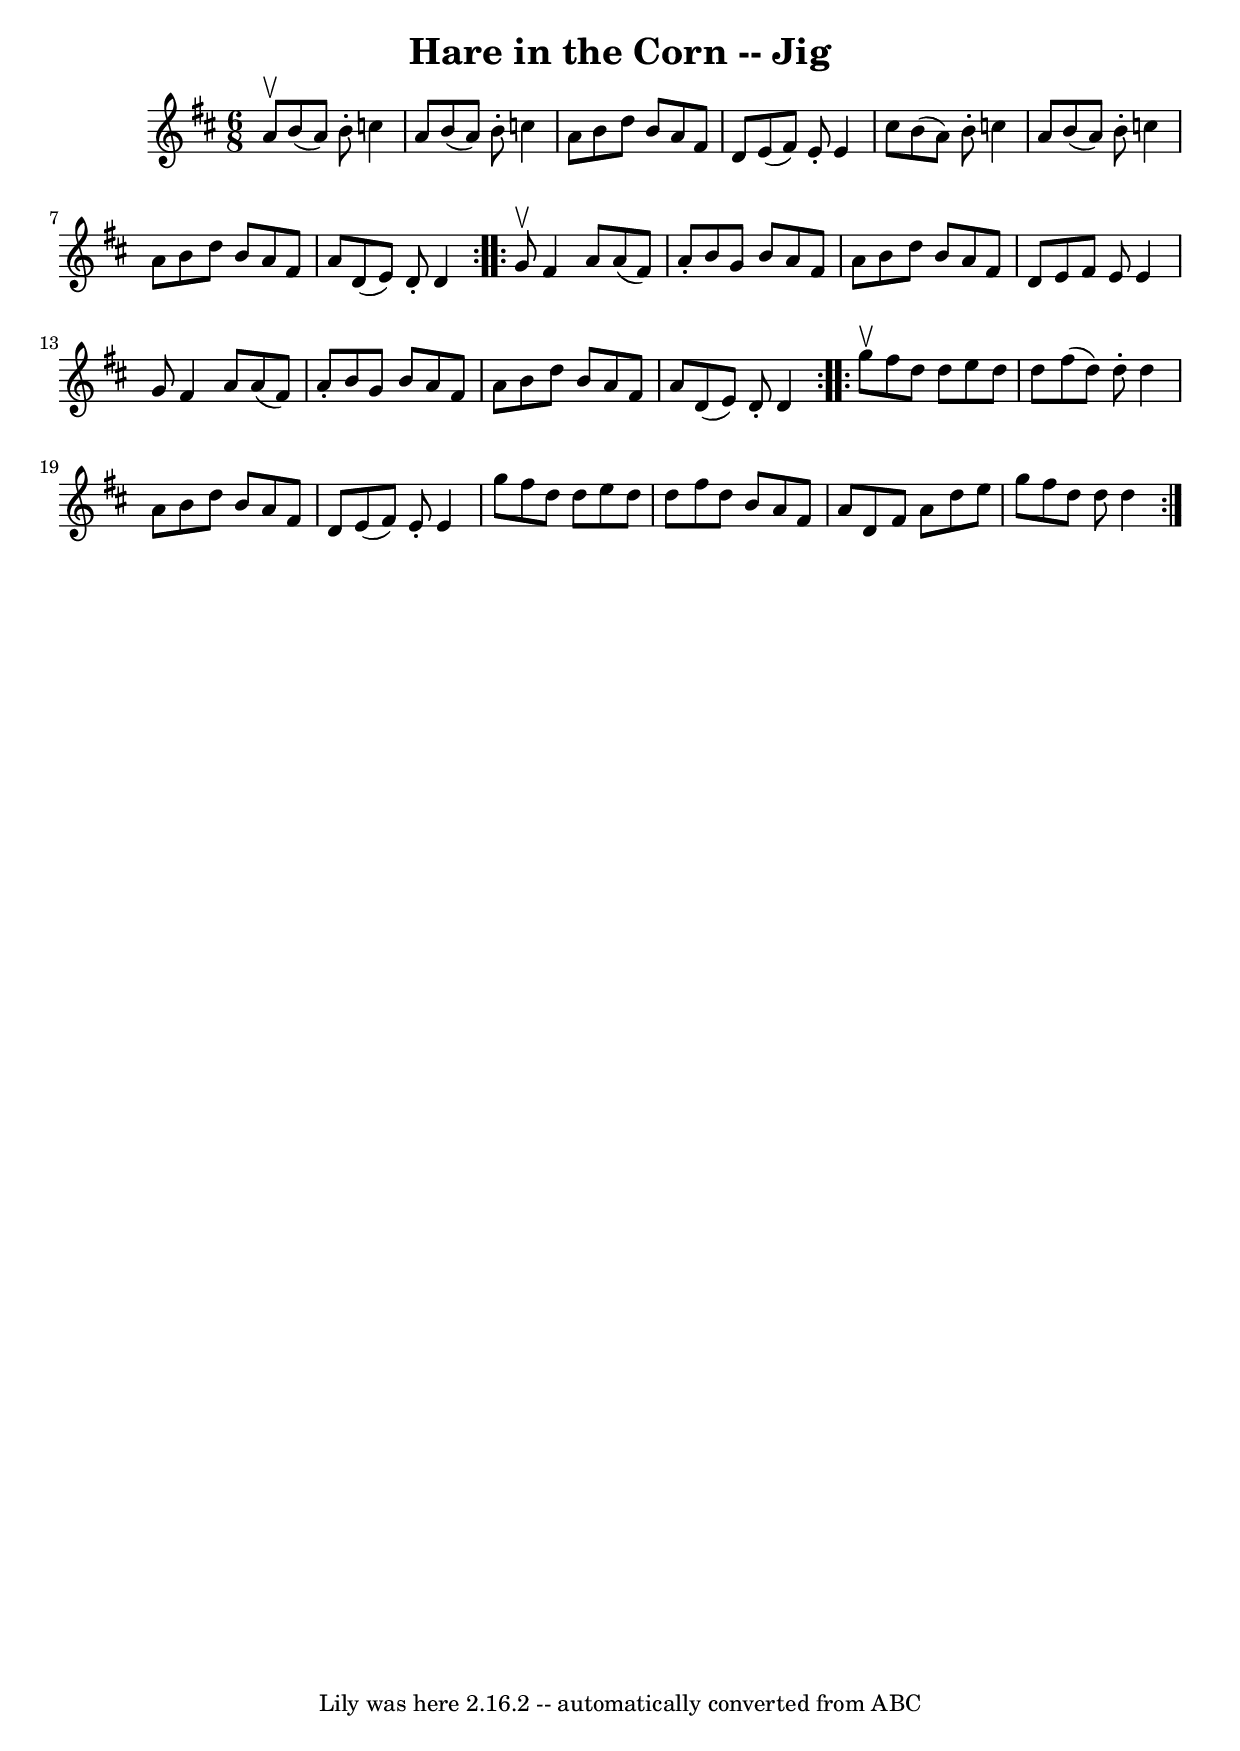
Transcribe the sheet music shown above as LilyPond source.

\version "2.7.40"
\include "Mammoth.ily"
\header {
	%% book = "Ryan's Mammoth Collection"
	crossRefNumber = "1"
	footnotes = "\\\\84 432"
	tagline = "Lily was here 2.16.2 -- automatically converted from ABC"
	title = "Hare in the Corn -- Jig"
}
voicedefault =  {
\set Score.defaultBarType = "empty"

\repeat volta 2 {
\time 6/8 \key d \major a'8^\upbow |
 b'8 (a'8) b'8 -.   
c''4 a'8    |
 b'8 (a'8) b'8 -. c''4 a'8    |
   
b'8 d''8 b'8 a'8 fis'8 d'8    |
 e'8 (fis'8) e'8 
-. e'4 cis''8    |
 b'8 (a'8) b'8 -. c''4 a'8    
|
 b'8 (a'8) b'8 -. c''4 a'8    |
 b'8 d''8    
b'8 a'8 fis'8 a'8    |
 d'8 (e'8) d'8 -. d'4    }    
 \repeat volta 2 { g'8^\upbow |
 fis'4 a'8 a'8 (fis'8) 
 a'8 -.   |
 b'8 g'8 b'8 a'8 fis'8 a'8    |
   
b'8 d''8 b'8 a'8 fis'8 d'8    |
 e'8 fis'8 e'8    
e'4 g'8    |
 fis'4 a'8 a'8 (fis'8) a'8 -.   
|
 b'8 g'8 b'8 a'8 fis'8 a'8    |
 b'8 d''8   
 b'8 a'8 fis'8 a'8    |
 d'8 (e'8) d'8 -. d'4    }   
  \repeat volta 2 { g''8^\upbow |
 fis''8 d''8 d''8 e''8  
 d''8 d''8    |
 fis''8 (d''8) d''8 -. d''4 a'8    
|
 b'8 d''8 b'8 a'8 fis'8 d'8    |
 e'8 (
fis'8) e'8 -. e'4 g''8    |
 fis''8 d''8 d''8 e''8 
 d''8 d''8    |
 fis''8 d''8 b'8 a'8 fis'8 a'8    
|
 d'8 fis'8 a'8 d''8 e''8 g''8    |
 fis''8    
d''8 d''8 d''4    }   
}

\score{
    <<

	\context Staff="default"
	{
	    \voicedefault 
	}

    >>
	\layout {
	}
	\midi {}
}
